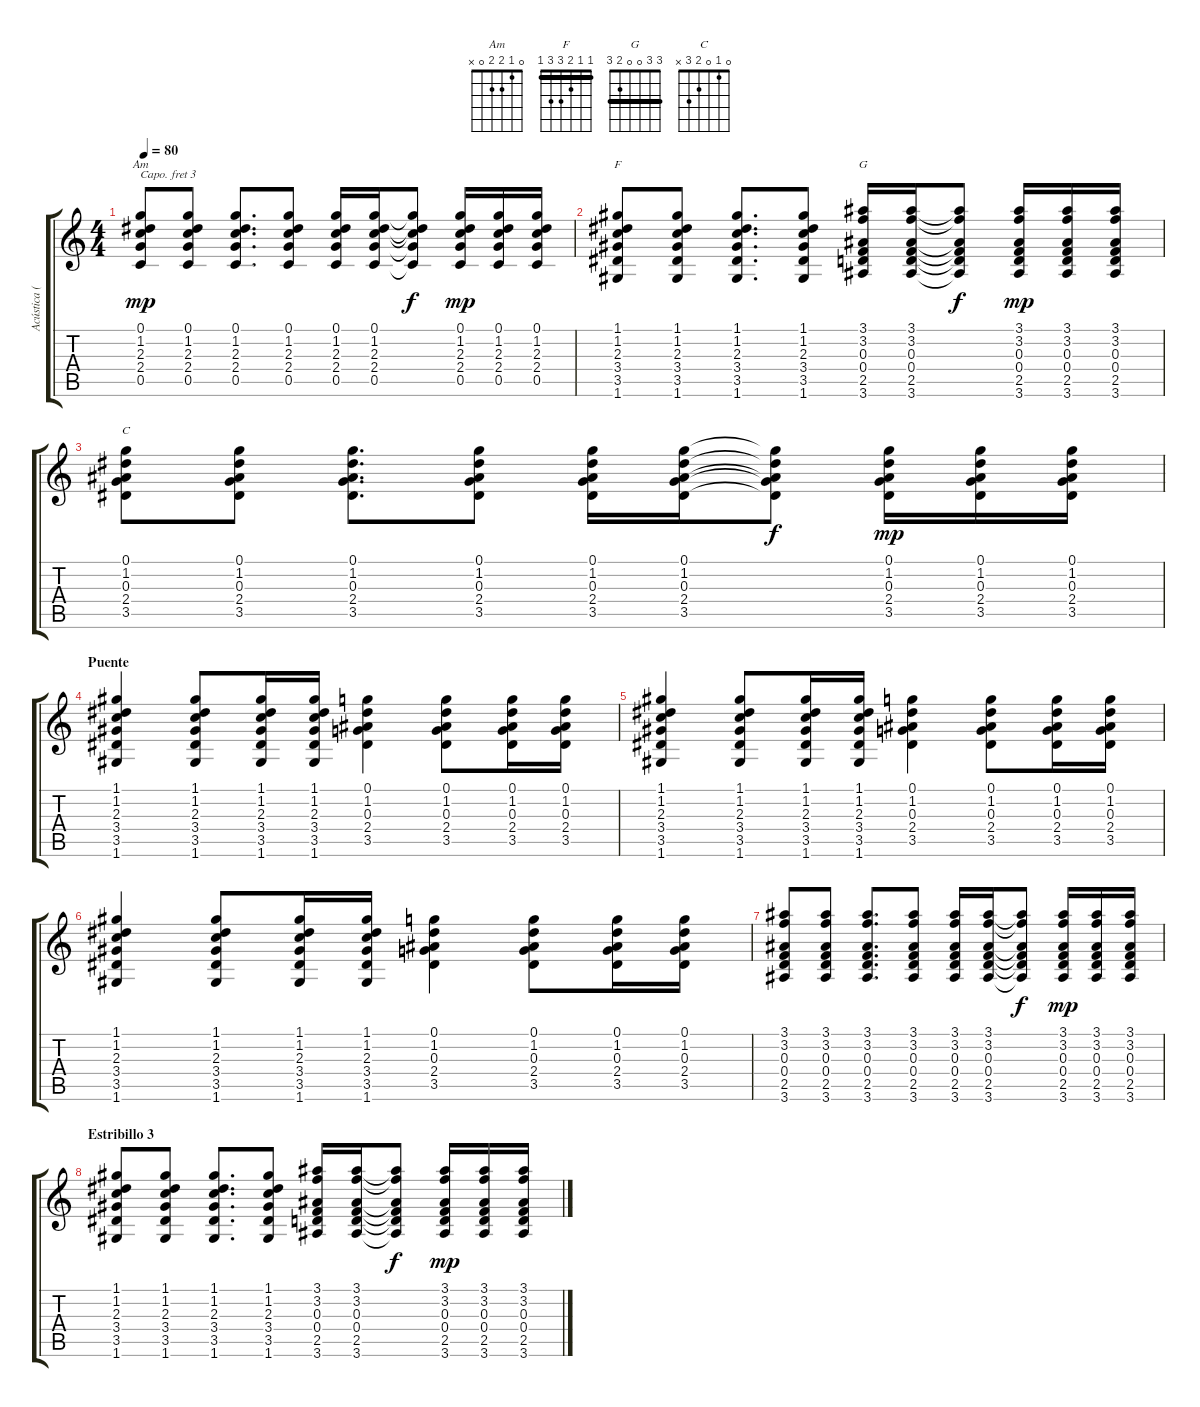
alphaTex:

\track ("Acústica (Accoustic)" "Acústica (") {instrument acousticguitarsteel}
\staff {score tabs}
\capo 3
\tuning (E4 B3 G3 D3 A2 E2) {hide}
\chord ("Am" 0 1 2 2 0 x)
\chord ("F" 1 1 2 3 3 1) {barre 1}
\chord ("G" 3 3 0 0 2 3) {barre 3}
\chord ("C" 0 1 0 2 3 x)
\ts (4 4)
\tempo 80
\clef g2
\ks c
(0.1 1.2 2.3 2.4 0.5).8{ch "Am" dy mp} (0.1 1.2 2.3 2.4 0.5).8 (0.1 1.2 2.3 2.4 0.5).8{d} (0.1 1.2 2.3 2.4 0.5).8 (0.1 1.2 2.3 2.4 0.5).16 (0.1 1.2 2.3 2.4 0.5).16 (0.1{t} 1.2{t} 2.3{t} 2.4{t} 0.5{t}).8{dy f} (0.1 1.2 2.3 2.4 0.5).16{dy mp} (0.1 1.2 2.3 2.4 0.5).16 (0.1 1.2 2.3 2.4 0.5).16 |
(1.1 1.2 2.3 3.4 3.5 1.6).8{ch "F"} (1.1 1.2 2.3 3.4 3.5 1.6).8 (1.1 1.2 2.3 3.4 3.5 1.6).8{d} (1.1 1.2 2.3 3.4 3.5 1.6).8 (3.1 3.2 0.3 0.4 2.5 3.6).16{ch "G"} (3.1 3.2 0.3 0.4 2.5 3.6).16 (3.1{t} 3.2{t} 0.3{t} 0.4{t} 2.5{t} 3.6{t}).8{dy f} (3.1 3.2 0.3 0.4 2.5 3.6).16{dy mp} (3.1 3.2 0.3 0.4 2.5 3.6).16 (3.1 3.2 0.3 0.4 2.5 3.6).16 |
(0.1 1.2 0.3 2.4 3.5).8{ch "C"} (0.1 1.2 0.3 2.4 3.5).8 (0.1 1.2 0.3 2.4 3.5).8{d} (0.1 1.2 0.3 2.4 3.5).8 (0.1 1.2 0.3 2.4 3.5).16 (0.1 1.2 0.3 2.4 3.5).16 (0.1{t} 1.2{t} 0.3{t} 2.4{t} 3.5{t}).8{dy f} (0.1 1.2 0.3 2.4 3.5).16{dy mp} (0.1 1.2 0.3 2.4 3.5).16 (0.1 1.2 0.3 2.4 3.5).16 |
\section ("" "Puente")
(1.1 1.2 2.3 3.4 3.5 1.6).4 (1.1 1.2 2.3 3.4 3.5 1.6).8 (1.1 1.2 2.3 3.4 3.5 1.6).16 (1.1 1.2 2.3 3.4 3.5 1.6).16 (0.1 1.2 0.3 2.4 3.5).4 (0.1 1.2 0.3 2.4 3.5).8 (0.1 1.2 0.3 2.4 3.5).16 (0.1 1.2 0.3 2.4 3.5).16 |
(1.1 1.2 2.3 3.4 3.5 1.6).4 (1.1 1.2 2.3 3.4 3.5 1.6).8 (1.1 1.2 2.3 3.4 3.5 1.6).16 (1.1 1.2 2.3 3.4 3.5 1.6).16 (0.1 1.2 0.3 2.4 3.5).4 (0.1 1.2 0.3 2.4 3.5).8 (0.1 1.2 0.3 2.4 3.5).16 (0.1 1.2 0.3 2.4 3.5).16 |
(1.1 1.2 2.3 3.4 3.5 1.6).4 (1.1 1.2 2.3 3.4 3.5 1.6).8 (1.1 1.2 2.3 3.4 3.5 1.6).16 (1.1 1.2 2.3 3.4 3.5 1.6).16 (0.1 1.2 0.3 2.4 3.5).4 (0.1 1.2 0.3 2.4 3.5).8 (0.1 1.2 0.3 2.4 3.5).16 (0.1 1.2 0.3 2.4 3.5).16 |
(3.1 3.2 0.3 0.4 2.5 3.6).8 (3.1 3.2 0.3 0.4 2.5 3.6).8 (3.1 3.2 0.3 0.4 2.5 3.6).8{d} (3.1 3.2 0.3 0.4 2.5 3.6).8 (3.1 3.2 0.3 0.4 2.5 3.6).16 (3.1 3.2 0.3 0.4 2.5 3.6).16 (3.1{t} 3.2{t} 0.3{t} 0.4{t} 2.5{t} 3.6{t}).8{dy f} (3.1 3.2 0.3 0.4 2.5 3.6).16{dy mp} (3.1 3.2 0.3 0.4 2.5 3.6).16 (3.1 3.2 0.3 0.4 2.5 3.6).16 |
\section ("" "Estribillo 3")
(1.1 1.2 2.3 3.4 3.5 1.6).8 (1.1 1.2 2.3 3.4 3.5 1.6).8 (1.1 1.2 2.3 3.4 3.5 1.6).8{d} (1.1 1.2 2.3 3.4 3.5 1.6).8 (3.1 3.2 0.3 0.4 2.5 3.6).16 (3.1 3.2 0.3 0.4 2.5 3.6).16 (3.1{t} 3.2{t} 0.3{t} 0.4{t} 2.5{t} 3.6{t}).8{dy f} (3.1 3.2 0.3 0.4 2.5 3.6).16{dy mp} (3.1 3.2 0.3 0.4 2.5 3.6).16 (3.1 3.2 0.3 0.4 2.5 3.6).16
